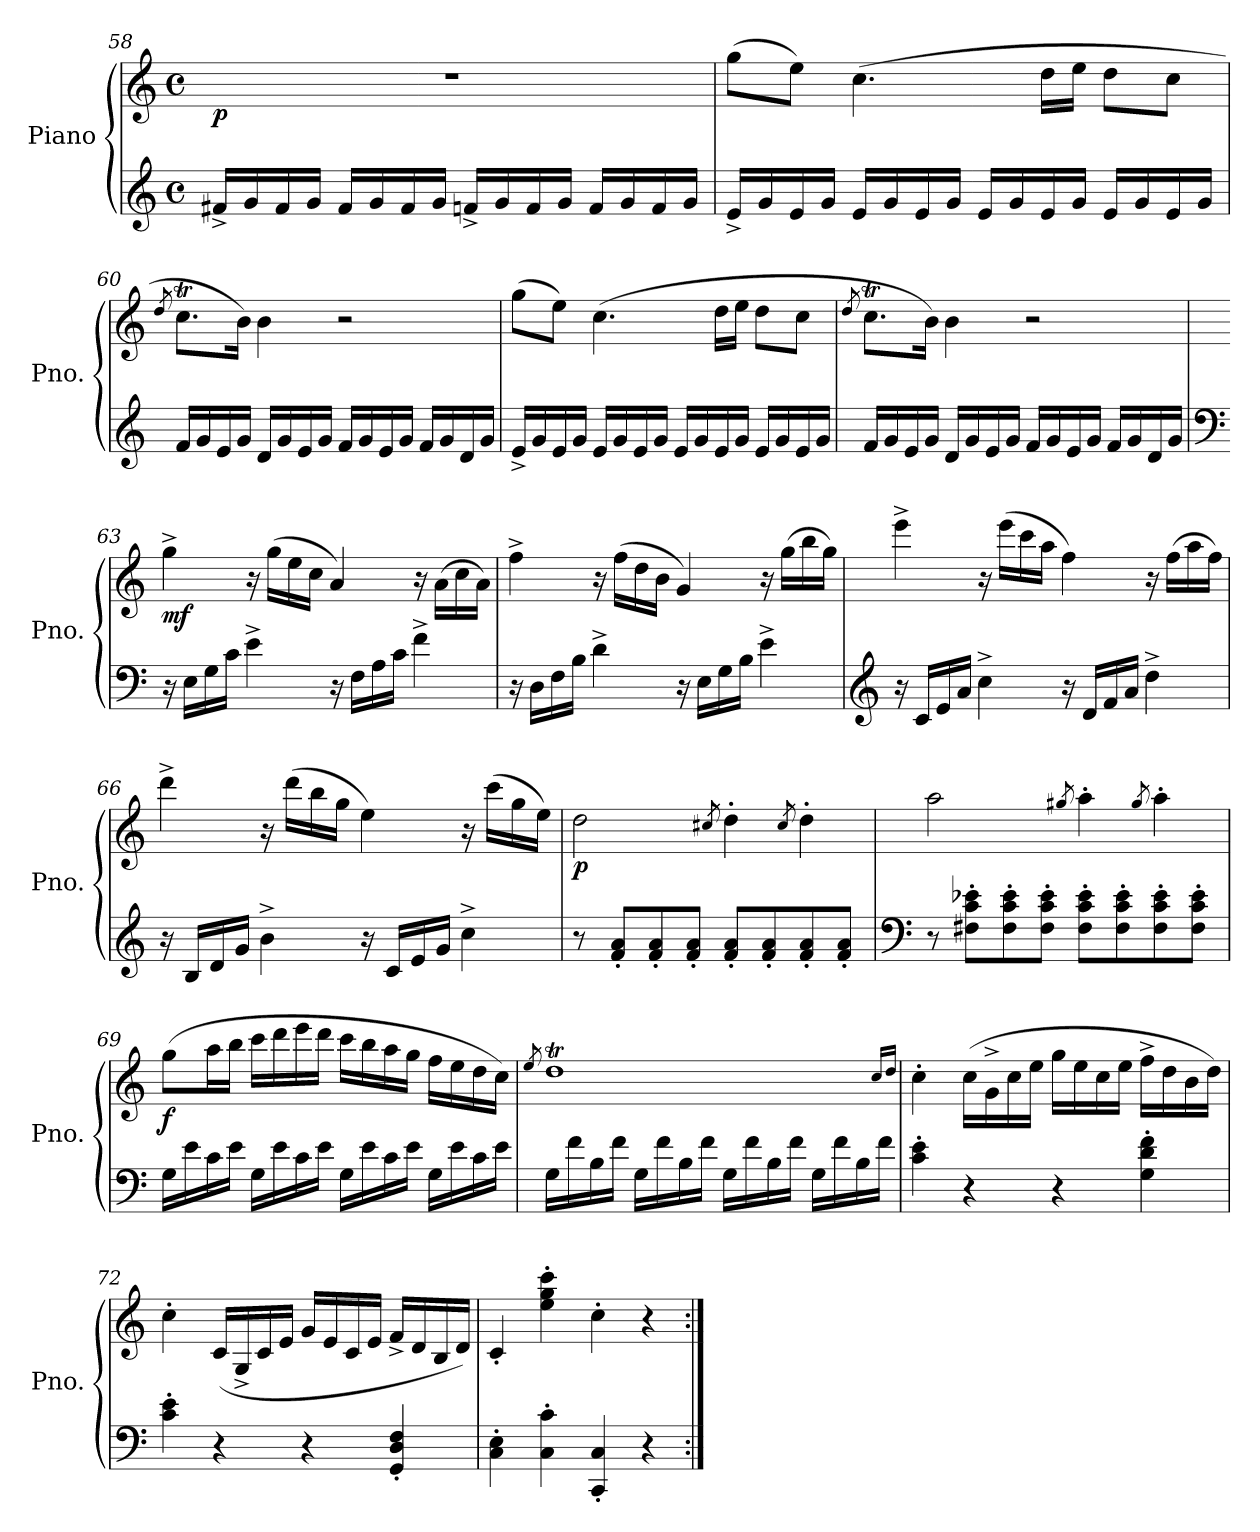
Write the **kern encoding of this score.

**kern	**kern	**dynam
*part1	*part1	*part1
*staff2	*staff1	*staff1/2
*I"Piano	*	*
*I'Pno.	*	*
*clefG2	*clefG2	*
*k[]	*k[]	*
*M4/4	*M4/4	*
*met(c)	*met(c)	*
=58	=58	=58
!	!	!LO:DY:b
16f#X^/LL	1r	p
16g/	.	.
16f#/	.	.
16g/JJ	.	.
16f#/LL	.	.
16g/	.	.
16f#/	.	.
16g/JJ	.	.
16fn^/LL	.	.
16g/	.	.
16f/	.	.
16g/JJ	.	.
16f/LL	.	.
16g/	.	.
16f/	.	.
16g/JJ	.	.
!!LO:LB:g=z
=59	=59	=59
16e^/LL	(>8gg\L	.
16g/	.	.
16e/	8ee\J)	.
16g/JJ	.	.
16e/LL	(>4.cc\	.
16g/	.	.
16e/	.	.
16g/JJ	.	.
16e/LL	.	.
16g/	.	.
16e/	16dd\LL	.
16g/JJ	16ee\JJ	.
16e/LL	8dd\L	.
16g/	.	.
16e/	8cc\J	.
16g/JJ	.	.
=60	=60	=60
.	8qdd/	.
16f/LL	8.ccT\L	.
16g/	.	.
16e/	.	.
16g/JJ	16b\Jk)	.
16d/LL	4b\	.
16g/	.	.
16e/	.	.
16g/JJ	.	.
16f/LL	2r	.
16g/	.	.
16e/	.	.
16g/JJ	.	.
16f/LL	.	.
16g/	.	.
16d/	.	.
16g/JJ	.	.
=61	=61	=61
16e^/LL	(>8gg\L	.
16g/	.	.
16e/	8ee\J)	.
16g/JJ	.	.
16e/LL	(>4.cc\	.
16g/	.	.
16e/	.	.
16g/JJ	.	.
16e/LL	.	.
16g/	.	.
16e/	16dd\LL	.
16g/JJ	16ee\JJ	.
16e/LL	8dd\L	.
16g/	.	.
16e/	8cc\J	.
16g/JJ	.	.
!!LO:LB:g=z
=62	=62	=62
.	8qdd/	.
16f/LL	8.ccT\L	.
16g/	.	.
16e/	.	.
16g/JJ	16b\Jk)	.
16d/LL	4b\	.
16g/	.	.
16e/	.	.
16g/JJ	.	.
16f/LL	2r	.
16g/	.	.
16e/	.	.
16g/JJ	.	.
16f/LL	.	.
16g/	.	.
16d/	.	.
16g/JJ	.	.
=63	=63	=63
*clefF4	*	*
!	!	!LO:DY:b
16r	4gg^\	mf
16E\LL	.	.
16G\	.	.
16c\JJ	.	.
4e^\	16r	.
.	(>16gg\LL	.
.	16ee\	.
.	16cc\JJ	.
16r	4a/)	.
16F\LL	.	.
16A\	.	.
16c\JJ	.	.
4f^\	16r	.
.	(>16a\LL	.
.	16cc\	.
.	16a\JJ)	.
=64	=64	=64
16r	4ff^\	.
16D\LL	.	.
16F\	.	.
16B\JJ	.	.
4d^\	16r	.
.	(>16ff\LL	.
.	16dd\	.
.	16b\JJ	.
16r	4g/)	.
16E\LL	.	.
16G\	.	.
16B\JJ	.	.
4e^\	16r	.
.	(>16gg\LL	.
.	16bb\	.
.	16gg\JJ)	.
!!LO:LB:g=z
=65	=65	=65
*clefG2	*	*
16r	4eee^\	.
16c/LL	.	.
16e/	.	.
16a/JJ	.	.
4cc^\	16r	.
.	(>16eee\LL	.
.	16ccc\	.
.	16aa\JJ	.
16r	4ff\)	.
16d/LL	.	.
16f/	.	.
16a/JJ	.	.
4dd^\	16r	.
.	(>16ff\LL	.
.	16aa\	.
.	16ff\JJ)	.
=66	=66	=66
16r	4ddd^\	.
16B/LL	.	.
16d/	.	.
16g/JJ	.	.
4b^\	16r	.
.	(>16ddd\LL	.
.	16bb\	.
.	16gg\JJ	.
16r	4ee\)	.
16c/LL	.	.
16e/	.	.
16g/JJ	.	.
4cc^\	16r	.
.	(>16ccc\LL	.
.	16gg\	.
.	16ee\JJ)	.
=67	=67	=67
!	!	!LO:DY:b
8r	2dd\	p
8f/' 8a/'L	.	.
8f/' 8a/'	.	.
8f/' 8a/'J	.	.
.	8qcc#X/	.
8f/' 8a/'L	4dd'\	.
8f/' 8a/'	.	.
.	8qcc#/	.
8f/' 8a/'	4dd'\	.
8f/' 8a/'J	.	.
!!LO:PB:g=z
=68	=68	=68
*clefF4	*	*
8r	2aa\	.
8F#X\' 8c\' 8e-X\'L	.	.
8F#\' 8c\' 8e-\'	.	.
8F#\' 8c\' 8e-\'J	.	.
.	8qgg#X/	.
8F#\' 8c\' 8e-\'L	4aa'\	.
8F#\' 8c\' 8e-\'	.	.
.	8qgg#/	.
8F#\' 8c\' 8e-\'	4aa'\	.
8F#\' 8c\' 8e-\'J	.	.
=69	=69	=69
!	!	!LO:DY:b
16G\LL	(>8gg\L	f
16e\	.	.
16c\	16aa\L	.
16e\JJ	16bb\JJ	.
16G\LL	16ccc\LL	.
16e\	16ddd\	.
16c\	16eee\	.
16e\JJ	16ddd\JJ	.
16G\LL	16ccc\LL	.
16e\	16bb\	.
16c\	16aa\	.
16e\JJ	16gg\JJ	.
16G\LL	16ff\LL	.
16e\	16ee\	.
16c\	16dd\	.
16e\JJ	16cc\JJ)	.
!!LO:LB:g=z
=70	=70	=70
.	8qee/	.
16G\LL	1ddT	.
16f\	.	.
16B\	.	.
16f\JJ	.	.
16G\LL	.	.
16f\	.	.
16B\	.	.
16f\JJ	.	.
16G\LL	.	.
16f\	.	.
16B\	.	.
16f\JJ	.	.
16G\LL	.	.
16f\	.	.
16B\	.	.
16f\JJ	.	.
.	16qcc/LL	.
.	16qdd/JJ	.
=71	=71	=71
4c\' 4e\'	4cc'\	.
4r	(>16cc\LL	.
.	16g^\	.
.	16cc\	.
.	16ee\JJ	.
4r	16gg\LL	.
.	16ee\	.
.	16cc\	.
.	16ee\JJ	.
4G\' 4d\' 4f\'	16ff^\LL	.
.	16dd\	.
.	16b\	.
.	16dd\JJ)	.
=72	=72	=72
4c\' 4e\'	4cc'\	.
4r	(<16c/LL	.
.	16G^/	.
.	16c/	.
.	16e/JJ	.
4r	16g/LL	.
.	16e/	.
.	16c/	.
.	16e/JJ	.
4GG/' 4D/' 4F/'	16f^/LL	.
.	16d/	.
.	16B/	.
.	16d/JJ)	.
!!LO:LB:g=z
=73	=73	=73
4C\' 4E\'	4c'/	.
4C\' 4c\'	4ee\' 4gg\' 4ccc\'	.
4CC/' 4C/'	4cc'\	.
4r	4r	.
=:|!	=:|!	=:|!
*-	*-	*-
